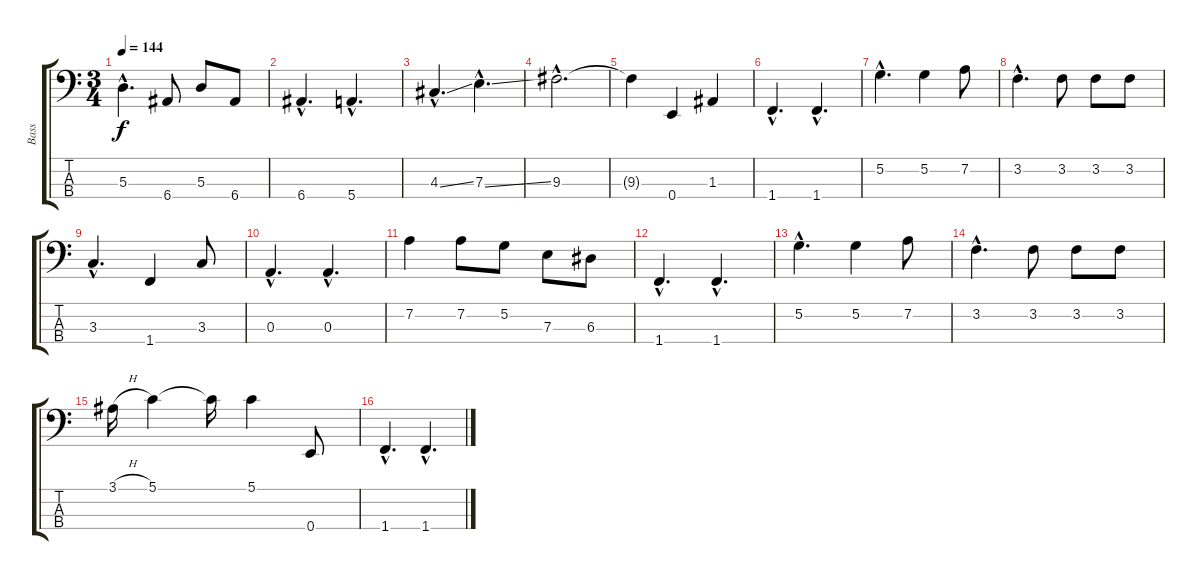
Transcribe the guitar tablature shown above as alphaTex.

\track ("Bass" "Bass") {instrument fretlessbass}
\staff {score tabs}
\tuning (G2 D2 A1 E1) {hide}
\ts (3 4)
\tempo 144
\clef f4
\ks c
5.3{hac}.4{d dy f} 6.4.8 5.3.8 6.4.8 |
6.4{hac}.4{d} 5.4{hac}.4{d} |
4.3{ss hac}.4{d} 7.3{ss hac}.4{d} |
9.3{hac}.2{d} |
9.3{t}.4 0.4.4 1.3.4 |
1.4{hac}.4{d} 1.4{hac}.4{d} |
5.2{hac}.4{d} 5.2.4 7.2.8 |
3.2{hac}.4{d} 3.2.8 3.2.8 3.2.8 |
3.3{hac}.4{d} 1.4.4 3.3.8 |
0.3{hac}.4{d} 0.3{hac}.4{d} |
7.2.4 7.2.8 5.2.8 7.3.8 6.3.8 |
1.4{hac}.4{d} 1.4{hac}.4{d} |
5.2{hac}.4{d} 5.2.4 7.2.8 |
3.2{hac}.4{d} 3.2.8 3.2.8 3.2.8 |
3.1{h}.16 5.1.4 5.1{t}.16 5.1.4 0.4.8 |
1.4{hac}.4{d} 1.4{hac}.4{d}
